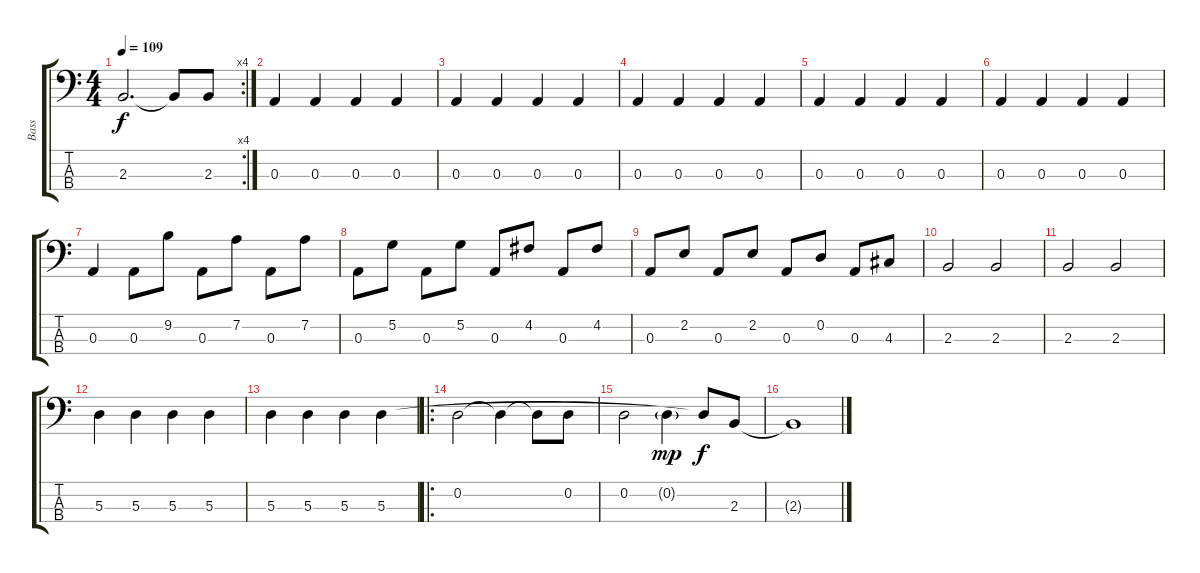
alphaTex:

\track ("Bass" "Bass") {instrument electricbassfinger}
\staff {score tabs}
\tuning (G2 D2 A1 E1) {hide}
\rc 4
\ts (4 4)
\tempo 109
\clef f4
\ks c
2.3{t}.2{d dy f} 2.3{t}.8 2.3.8 |
0.3.4 0.3.4 0.3.4 0.3.4 |
0.3.4 0.3.4 0.3.4 0.3.4 |
0.3.4 0.3.4 0.3.4 0.3.4 |
0.3.4 0.3.4 0.3.4 0.3.4 |
0.3.4 0.3.4 0.3.4 0.3.4 |
0.3.4 0.3.8 9.2.8 0.3.8 7.2.8 0.3.8 7.2.8 |
0.3.8 5.2.8 0.3.8 5.2.8 0.3.8 4.2.8 0.3.8 4.2.8 |
0.3.8 2.2.8 0.3.8 2.2.8 0.3.8 0.2.8 0.3.8 4.3.8 |
2.3.2 2.3.2 |
2.3.2 2.3.2 |
5.3.4 5.3.4 5.3.4 5.3.4 |
5.3.4 5.3.4 5.3.4 5.3.4 |
\ro
0.2.2 0.2{t}.4 0.2{t}.8 0.2.8 |
0.2.2 0.2{g}.4{dy mp} 5.3{t}.8{dy f} 2.3.8 |
2.3{t}.1
